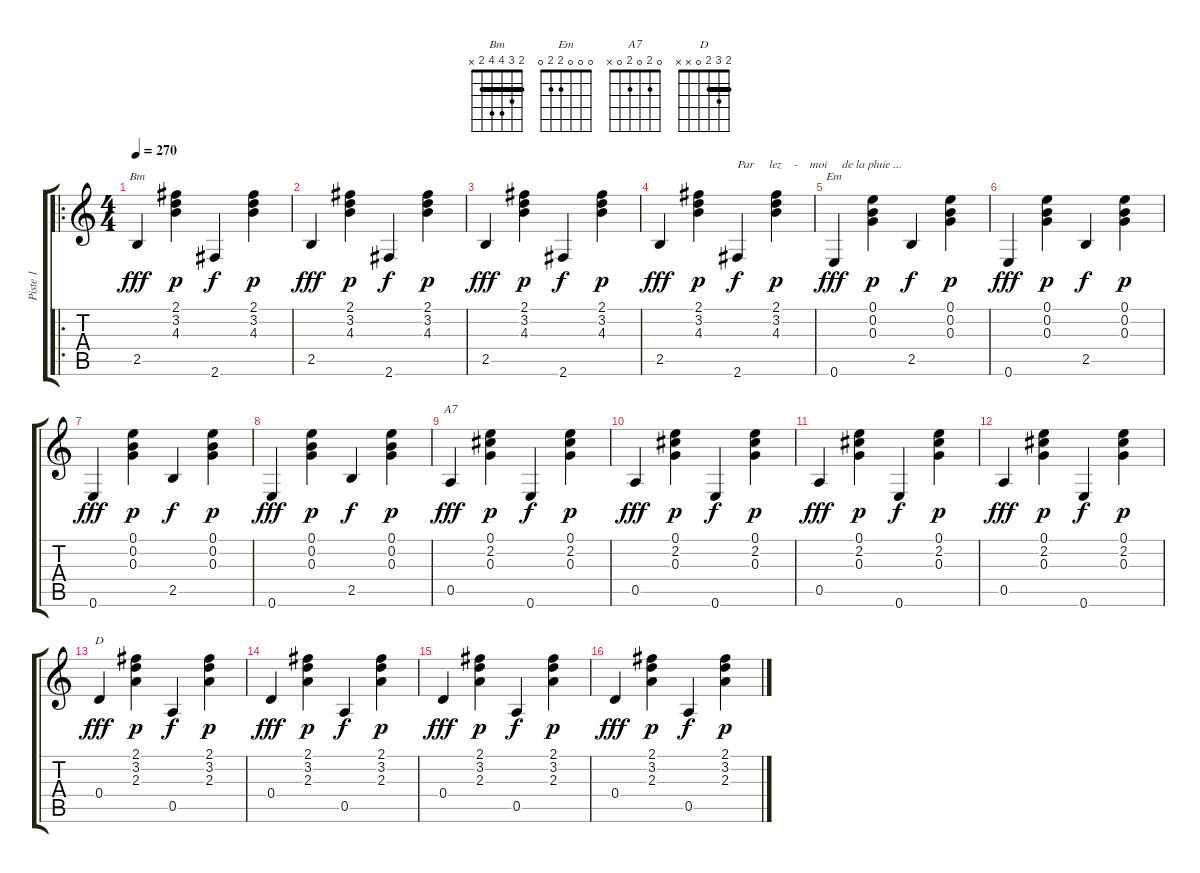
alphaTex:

\track ("Piste 1" "Piste 1") {instrument acousticguitarnylon}
\staff {score tabs}
\tuning (E4 B3 G3 D3 A2 E2) {hide}
\chord ("Bm" 2 3 4 4 2 x) {barre 2}
\chord ("Em" 0 0 0 2 2 0)
\chord ("A7" 0 2 0 2 0 x)
\chord ("D" 2 3 2 0 x x) {barre 2}
\ro
\ts (4 4)
\tempo 270
\clef g2
\ks c
2.5.4{ch "Bm" dy fff instrument acousticguitarnylon} (2.1 3.2 4.3).4{dy p} 2.6.4{dy f} (2.1 3.2 4.3).4{dy p} |
2.5.4{dy fff} (2.1 3.2 4.3).4{dy p} 2.6.4{dy f} (2.1 3.2 4.3).4{dy p} |
2.5.4{dy fff} (2.1 3.2 4.3).4{dy p} 2.6.4{dy f} (2.1 3.2 4.3).4{dy p} |
2.5.4{dy fff} (2.1 3.2 4.3).4{dy p} 2.6.4{txt "Par     lez    -    moi     de la pluie ..." dy f} (2.1 3.2 4.3).4{dy p} |
0.6.4{ch "Em" dy fff} (0.1 0.2 0.3).4{dy p} 2.5.4{dy f} (0.1 0.2 0.3).4{dy p} |
0.6.4{dy fff} (0.1 0.2 0.3).4{dy p} 2.5.4{dy f} (0.1 0.2 0.3).4{dy p} |
0.6.4{dy fff} (0.1 0.2 0.3).4{dy p} 2.5.4{dy f} (0.1 0.2 0.3).4{dy p} |
0.6.4{dy fff} (0.1 0.2 0.3).4{dy p} 2.5.4{dy f} (0.1 0.2 0.3).4{dy p} |
0.5.4{ch "A7" dy fff} (0.1 2.2 0.3).4{dy p} 0.6.4{dy f} (0.1 2.2 0.3).4{dy p} |
0.5.4{dy fff} (0.1 2.2 0.3).4{dy p} 0.6.4{dy f} (0.1 2.2 0.3).4{dy p} |
0.5.4{dy fff} (0.1 2.2 0.3).4{dy p} 0.6.4{dy f} (0.1 2.2 0.3).4{dy p} |
0.5.4{dy fff} (0.1 2.2 0.3).4{dy p} 0.6.4{dy f} (0.1 2.2 0.3).4{dy p} |
0.4.4{ch "D" dy fff} (2.1 3.2 2.3).4{dy p} 0.5.4{dy f} (2.1 3.2 2.3).4{dy p} |
0.4.4{dy fff} (2.1 3.2 2.3).4{dy p} 0.5.4{dy f} (2.1 3.2 2.3).4{dy p} |
0.4.4{dy fff} (2.1 3.2 2.3).4{dy p} 0.5.4{dy f} (2.1 3.2 2.3).4{dy p} |
0.4.4{dy fff} (2.1 3.2 2.3).4{dy p} 0.5.4{dy f} (2.1 3.2 2.3).4{dy p}
